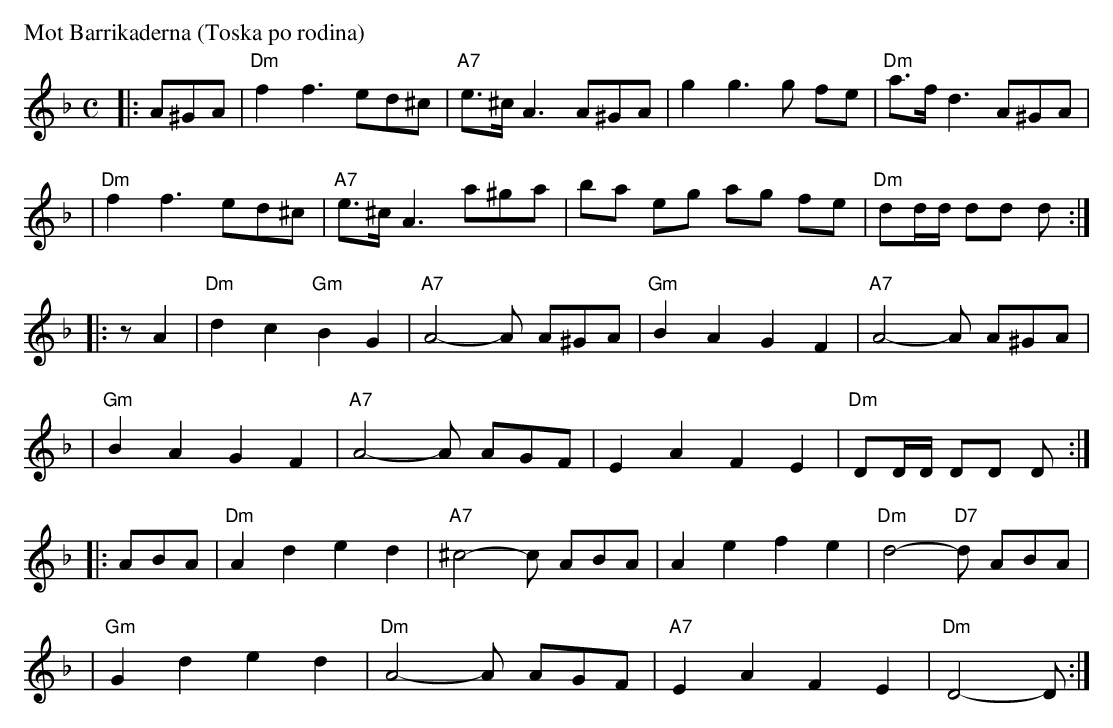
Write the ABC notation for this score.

X:1
P: Mot Barrikaderna (Toska po rodina)
M: C
L: 1/8
K: Dm
|: A^GA \
| "Dm"f2 f3 ed^c | "A7"e>^c A3 A^GA | g2 g3 g fe | "Dm"a>f d3 A^GA |
| "Dm"f2 f3 ed^c | "A7"e>^c A3 a^ga | ba eg ag fe | "Dm"dd/d/ dd d :|
|: z A2 \
| "Dm"d2 c2 "Gm"B2 G2 | "A7"A4- A A^GA | "Gm"B2 A2 G2 F2 | "A7"A4- A A^GA |
| "Gm"B2 A2 G2 F2 | "A7"A4- A AGF | E2 A2 F2 E2 | "Dm"DD/D/ DD D :|
|: ABA \
| "Dm"A2 d2 e2 d2 | "A7"^c4- c ABA | A2 e2 f2 e2 | "Dm"d4- "D7"d ABA |
| "Gm"G2 d2 e2 d2 | "Dm"A4- A AGF | "A7"E2 A2 F2 E2 | "Dm"D4- D :|
